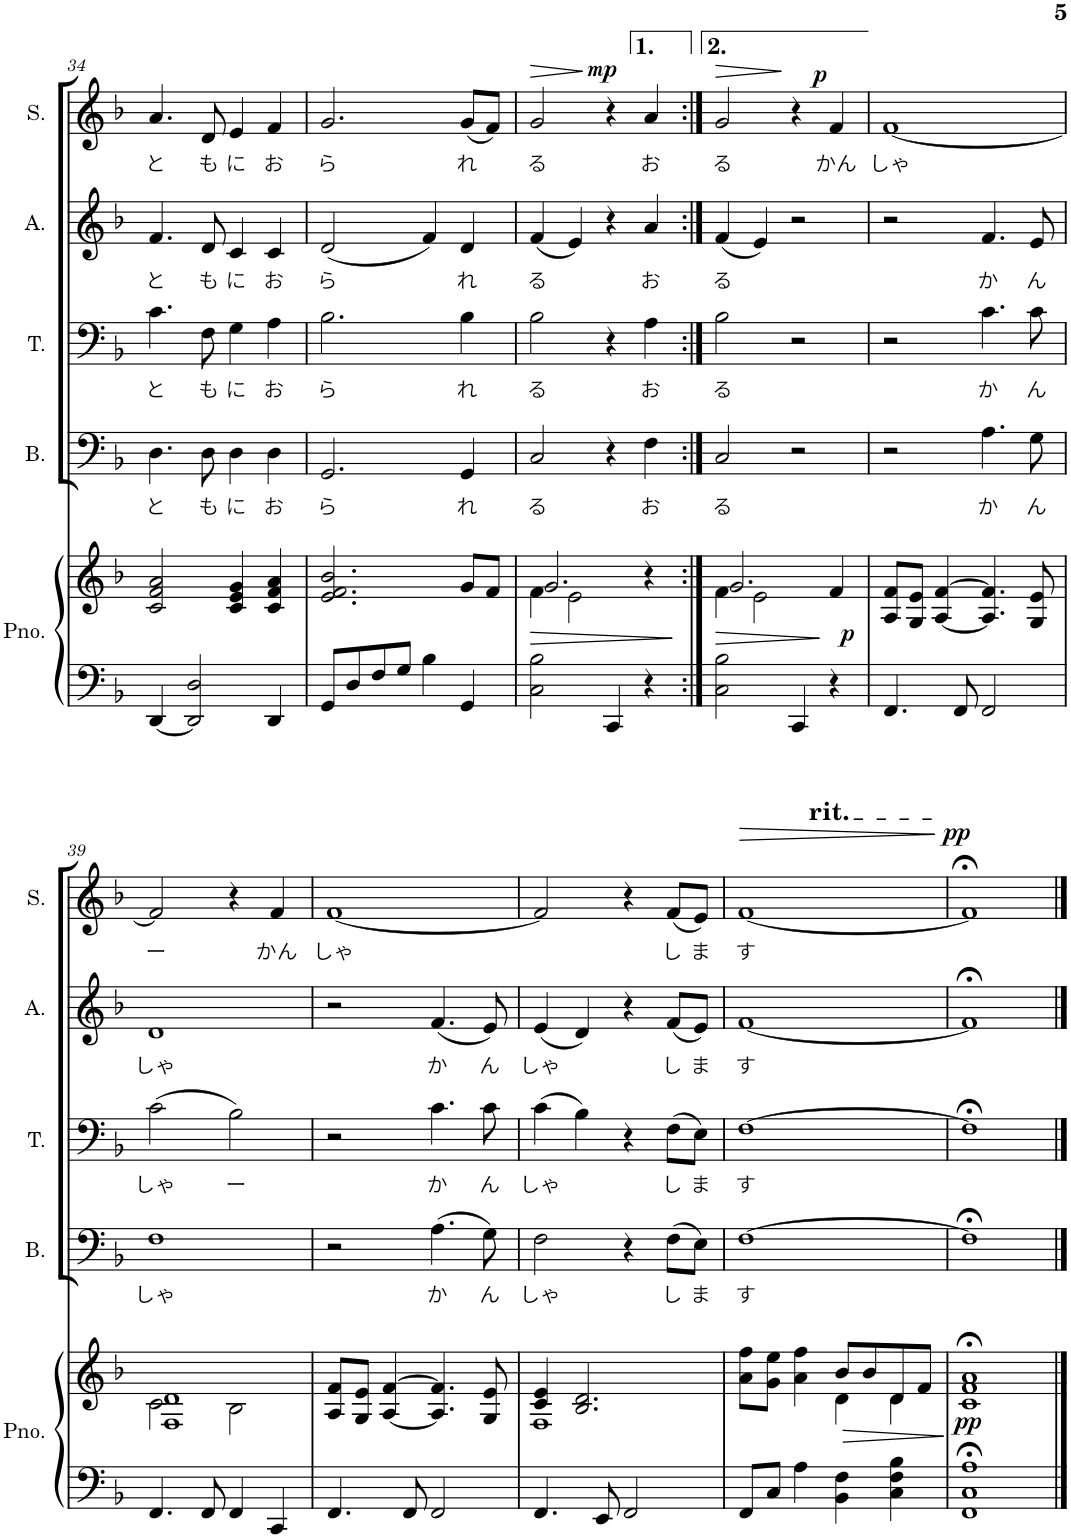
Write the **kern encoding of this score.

**kern	**kern	**dynam	**kern	**text	**kern	**text	**kern	**text	**kern	**text	**dynam
*part5	*part5	*part5	*part4	*part4	*part3	*part3	*part2	*part2	*part1	*part1	*part1
*staff6	*staff5	*staff5/6	*staff4	*staff4	*staff3	*staff3	*staff2	*staff2	*staff1	*staff1	*staff1
*I"Piano	*	*	*I"Bass	*	*I"Tenor	*	*I"Alto	*	*I"Soprano	*	*
*I'Pno.	*	*	*I'B.	*	*I'T.	*	*I'A.	*	*I'S.	*	*
!!LO:PB:g=z
*clefF4	*clefG2	*	*clefF4	*	*clefF4	*	*clefG2	*	*clefG2	*	*
*k[b-]	*k[b-]	*	*k[b-]	*	*k[b-]	*	*k[b-]	*	*k[b-]	*	*
*M4/4	*M4/4	*	*M4/4	*	*M4/4	*	*M4/4	*	*M4/4	*	*
=34	=34	=34	=34	=34	=34	=34	=34	=34	=34	=34	=34
!	!	!	!	!LO:LY:b	!	!LO:LY:b	!	!LO:LY:b	!	!LO:LY:b	!
[4DD/	2c/ 2f/ 2a/	.	4.D\	と	4.c\	と	4.f/	と	4.a/	と	.
2DD/] 2D/	.	.	.	.	.	.	.	.	.	.	.
!	!	!	!	!LO:LY:b	!	!LO:LY:b	!	!LO:LY:b	!	!LO:LY:b	!
.	.	.	8D\	も	8F\	も	8d/	も	8d/	も	.
!	!	!	!	!LO:LY:b	!	!LO:LY:b	!	!LO:LY:b	!	!LO:LY:b	!
.	4c/ 4e/ 4g/	.	4D\	に	4G\	に	4c/	に	4e/	に	.
!	!	!	!	!LO:LY:b	!	!LO:LY:b	!	!LO:LY:b	!	!LO:LY:b	!
4DD/	4c/ 4f/ 4a/	.	4D\	お	4A\	お	4c/	お	4f/	お	.
=35	=35	=35	=35	=35	=35	=35	=35	=35	=35	=35	=35
!	!	!	!	!LO:LY:b	!	!LO:LY:b	!	!LO:LY:b	!	!LO:LY:b	!
8GG/L	2.e/ 2.f/ 2.b-/	.	2.GG/	ら	2.B-\	ら	(2d/	ら	2.g/	ら	.
8D/	.	.	.	.	.	.	.	.	.	.	.
8F/	.	.	.	.	.	.	.	.	.	.	.
8G/J	.	.	.	.	.	.	.	.	.	.	.
4B-\	.	.	.	.	.	.	4f/)	.	.	.	.
!	!	!	!	!LO:LY:b	!	!LO:LY:b	!	!LO:LY:b	!	!LO:LY:b	!
4GG/	8g/L	.	4GG/	れ	4B-\	れ	4d/	れ	(8g/L	れ	.
.	8f/J	.	.	.	.	.	.	.	8f/J)	.	.
=36	=36	=36	=36	=36	=36	=36	=36	=36	=36	=36	=36
*	*^	*	*	*	*	*	*	*	*	*	*
!	!	!	!	!	!LO:LY:b	!	!LO:LY:b	!	!LO:LY:b	!	!LO:LY:b	!LO:HP:b
2C\ 2B-\	2.g/	4f\	.	2C/	る	2B-\	る	(4f/	る	2g/	る	>
.	.	2e\	.	.	.	.	.	4e/)	.	.	.	.
4CC/	.	.	.	4r	.	4r	.	4r	.	4r	.	.
!	!	!	!	!	!LO:LY:b	!	!LO:LY:b	!	!LO:LY:b	!	!LO:LY:b	!LO:DY:n=1:a
4r	4r	4ryy	.	4F\	お	4A\	お	4a/	お	4a/	お	] mp
=37:|!	=37:|!	=37:|!	=37:|!	=37:|!	=37:|!	=37:|!	=37:|!	=37:|!	=37:|!	=37:|!	=37:|!	=37:|!
!	!	!	!	!	!LO:LY:b	!	!LO:LY:b	!	!LO:LY:b	!	!LO:LY:b	!LO:HP:b
2C\ 2B-\	2.g/	4f\	.	2C/	る	2B-\	る	(4f/	る	2g/	る	>
.	.	2e\	.	.	.	.	.	4e/)	.	.	.	.
4CC/	.	.	.	2r	.	2r	.	2r	.	4r	.	]
!	!	!	!LO:DY:b	!	!	!	!	!	!	!	!LO:LY:b	!LO:DY:a
4r	4f/	4ryy	p	.	.	.	.	.	.	4f/	かん	p
=38	=38	=38	=38	=38	=38	=38	=38	=38	=38	=38	=38	=38
!	!	!	!	!	!	!	!	!	!	!	!LO:LY:b	!
*	*v	*v	*	*	*	*	*	*	*	*	*	*
4.FF/	8A/ 8f/L	.	2r	.	2r	.	2r	.	[1f	しゃ	.
.	8G/ 8e/J	.	.	.	.	.	.	.	.	.	.
.	[4A/ [4f/	.	.	.	.	.	.	.	.	.	.
8FF/	.	.	.	.	.	.	.	.	.	.	.
!	!	!	!	!LO:LY:b	!	!LO:LY:b	!	!LO:LY:b	!	!	!
2FF/	4.A/] 4.f/]	.	4.A\	か	4.c\	か	4.f/	か	.	.	.
!	!	!	!	!LO:LY:b	!	!LO:LY:b	!	!LO:LY:b	!	!	!
.	8G/ 8e/	.	8G\	ん	8c\	ん	8e/	ん	.	.	.
!!LO:LB:g=z
=39	=39	=39	=39	=39	=39	=39	=39	=39	=39	=39	=39
*	*^	*	*	*	*	*	*	*	*	*	*
!	!	!	!	!	!LO:LY:b	!	!LO:LY:b	!	!LO:LY:b	!	!LO:LY:b	!
4.FF/	1F 1d	2c\	.	1F	しゃ	(2c\	しゃ	1d	しゃ	2f/]	ー	.
8FF/	.	.	.	.	.	.	.	.	.	.	.	.
!	!	!	!	!	!	!	!LO:LY:b	!	!	!	!	!
4FF/	.	2B-\	.	.	.	2B-\)	ー	.	.	4r	.	.
!	!	!	!	!	!	!	!	!	!	!	!LO:LY:b	!
4CC/	.	.	.	.	.	.	.	.	.	4f/	かん	.
*	*v	*v	*	*	*	*	*	*	*	*	*	*
=40	=40	=40	=40	=40	=40	=40	=40	=40	=40	=40	=40
!	!	!	!	!	!	!	!	!	!	!LO:LY:b	!
4.FF/	8A/ 8f/L	.	2r	.	2r	.	2r	.	[1f	しゃ	.
.	8G/ 8e/J	.	.	.	.	.	.	.	.	.	.
.	[4A/ [4f/	.	.	.	.	.	.	.	.	.	.
8FF/	.	.	.	.	.	.	.	.	.	.	.
!	!	!	!	!LO:LY:b	!	!LO:LY:b	!	!LO:LY:b	!	!	!
2FF/	4.A/] 4.f/]	.	(4.A\	か	4.c\	か	(4.f/	か	.	.	.
!	!	!	!	!LO:LY:b	!	!LO:LY:b	!	!LO:LY:b	!	!	!
.	8G/ 8e/	.	8G\)	ん	8c\	ん	8e/)	ん	.	.	.
=41	=41	=41	=41	=41	=41	=41	=41	=41	=41	=41	=41
*	*^	*	*	*	*	*	*	*	*	*	*
!	!	!	!	!	!LO:LY:b	!	!LO:LY:b	!	!LO:LY:b	!	!	!
4.FF/	4c/ 4e/	1F	.	2F\	しゃ	(4c\	しゃ	(4e/	しゃ	2f/]	.	.
.	2.B-/ 2.d/	.	.	.	.	4B-\)	.	4d/)	.	.	.	.
8EE/	.	.	.	.	.	.	.	.	.	.	.	.
2FF/	.	.	.	4r	.	4r	.	4r	.	4r	.	.
!	!	!	!	!	!LO:LY:b	!	!LO:LY:b	!	!LO:LY:b	!	!LO:LY:b	!
.	.	.	.	(8F\L	し	(8F\L	し	(8f/L	し	(8f/L	し	.
!	!	!	!	!	!LO:LY:b	!	!LO:LY:b	!	!LO:LY:b	!	!LO:LY:b	!
.	.	.	.	8E\J)	ま	8E\J)	ま	8e/J)	ま	8e/J)	ま	.
=42	=42	=42	=42	=42	=42	=42	=42	=42	=42	=42	=42	=42
!	!	!	!	!	!	!	!	!	!	!LO:TX:a:t=rit.	!	!
!	!	!	!	!	!LO:LY:b	!	!LO:LY:b	!	!LO:LY:b	!	!LO:LY:b	!LO:HP:b
8FF/L	8a\ 8ff\L	2ryy	.	[1F	す	[1F	す	[1f	す	[1f	す	>
8C/J	8g\ 8ee\J	.	.	.	.	.	.	.	.	.	.	.
4A\	4a\ 4ff\	.	.	.	.	.	.	.	.	.	.	.
4BB-\ 4F\	8b-/L	4d\	.	.	.	.	.	.	.	.	.	.
.	8b-/	.	.	.	.	.	.	.	.	.	.	.
4C\ 4F\ 4B-\	8d/	4d\	.	.	.	.	.	.	.	.	.	.
.	8f/J	.	.	.	.	.	.	.	.	.	.	.
*	*v	*v	*	*	*	*	*	*	*	*	*	*
.	.	.	.	.	.	.	.	.	.	.	]
=43	=43	=43	=43	=43	=43	=43	=43	=43	=43	=43	=43
!	!	!LO:DY:b	!	!	!	!	!	!	!	!	!LO:DY:a
1FF;< 1C;< 1A;<	1c;< 1f;< 1a;<	pp	1F;<]	.	1F;<]	.	1f;<]	.	1f;<]	.	pp
==	==	==	==	==	==	==	==	==	==	==	==
*-	*-	*-	*-	*-	*-	*-	*-	*-	*-	*-	*-
